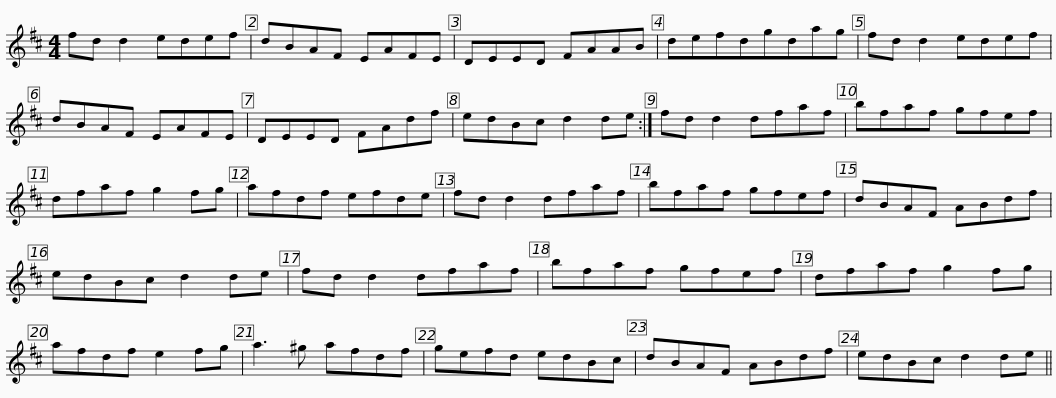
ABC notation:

X:1
L:1/8
M:4/4
I:linebreak $
K:D
V:1 treble
V:1
 fd d2 edef | dBAF EAFE | DEED FAAB | defdgdag | fd d2 edef |$ %5
 dBAF EAFE | DEED FAdf | edBc d2 de :| fd d2 dfaf | bfaf gfef | %10
 dfaf g2 fg |$ afdf efde | fd d2 dfaf | bfaf gfef | dBAF ABdf | %15
 edBc d2 de | fd d2 dfaf |$ bfaf gfef | dfaf g2 fg | afdf e2 fg | %20
 a3 ^g afdf | gefd edBc | dBAF ABdf |$ edBc d2 de || %24
